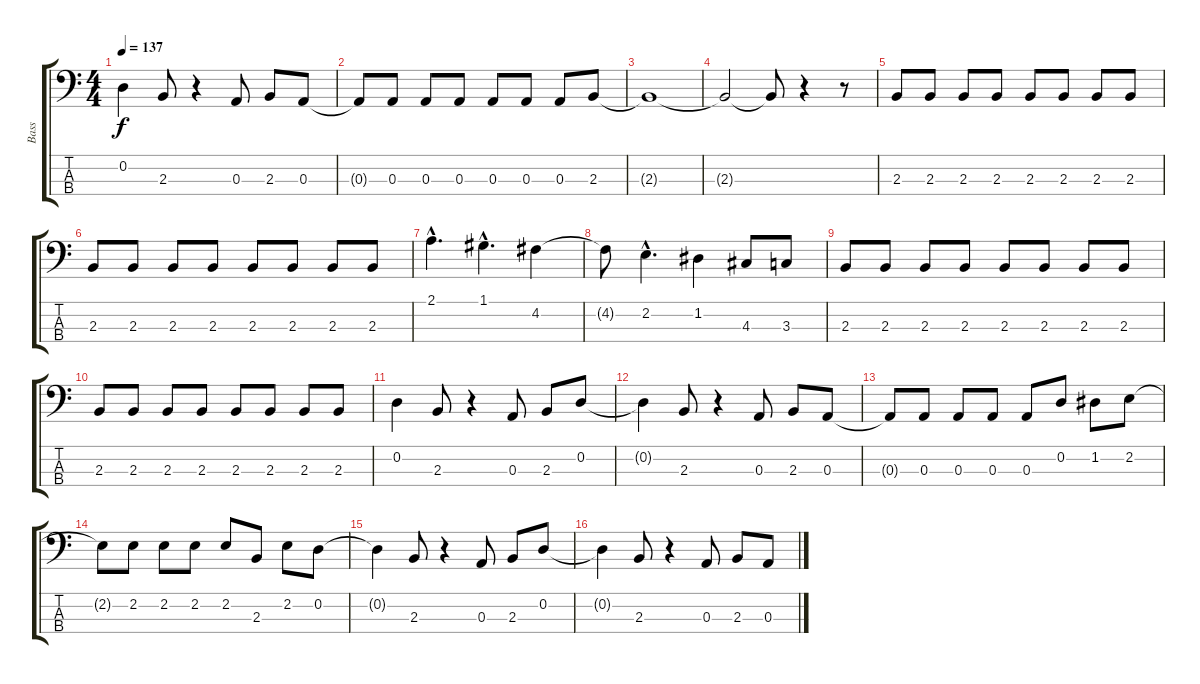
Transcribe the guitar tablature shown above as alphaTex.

\track ("Bass" "Bass") {instrument electricbasspick}
\staff {score tabs}
\tuning (G2 D2 A1 E1) {hide}
\ts (4 4)
\tempo 137
\clef f4
\ks c
0.2{t}.4{dy f} 2.3.8 r.4 0.3.8 2.3.8 0.3.8 |
0.3{t}.8 0.3.8 0.3.8 0.3.8 0.3.8 0.3.8 0.3.8 2.3.8 |
2.3{t}.1 |
2.3{t}.2 2.3{t}.8 r.4 r.8 |
2.3.8 2.3.8 2.3.8 2.3.8 2.3.8 2.3.8 2.3.8 2.3.8 |
2.3.8 2.3.8 2.3.8 2.3.8 2.3.8 2.3.8 2.3.8 2.3.8 |
2.1{hac}.4{d} 1.1{hac}.4{d} 4.2.4 |
4.2{t}.8 2.2{hac}.4{d} 1.2.4 4.3.8 3.3.8 |
2.3.8 2.3.8 2.3.8 2.3.8 2.3.8 2.3.8 2.3.8 2.3.8 |
2.3.8 2.3.8 2.3.8 2.3.8 2.3.8 2.3.8 2.3.8 2.3.8 |
0.2.4 2.3.8 r.4 0.3.8 2.3.8 0.2.8 |
0.2{t}.4 2.3.8 r.4 0.3.8 2.3.8 0.3.8 |
0.3{t}.8 0.3.8 0.3.8 0.3.8 0.3.8 0.2.8 1.2.8 2.2.8 |
2.2{t}.8 2.2.8 2.2.8 2.2.8 2.2.8 2.3.8 2.2.8 0.2.8 |
0.2{t}.4 2.3.8 r.4 0.3.8 2.3.8 0.2.8 |
0.2{t}.4 2.3.8 r.4 0.3.8 2.3.8 0.3.8
